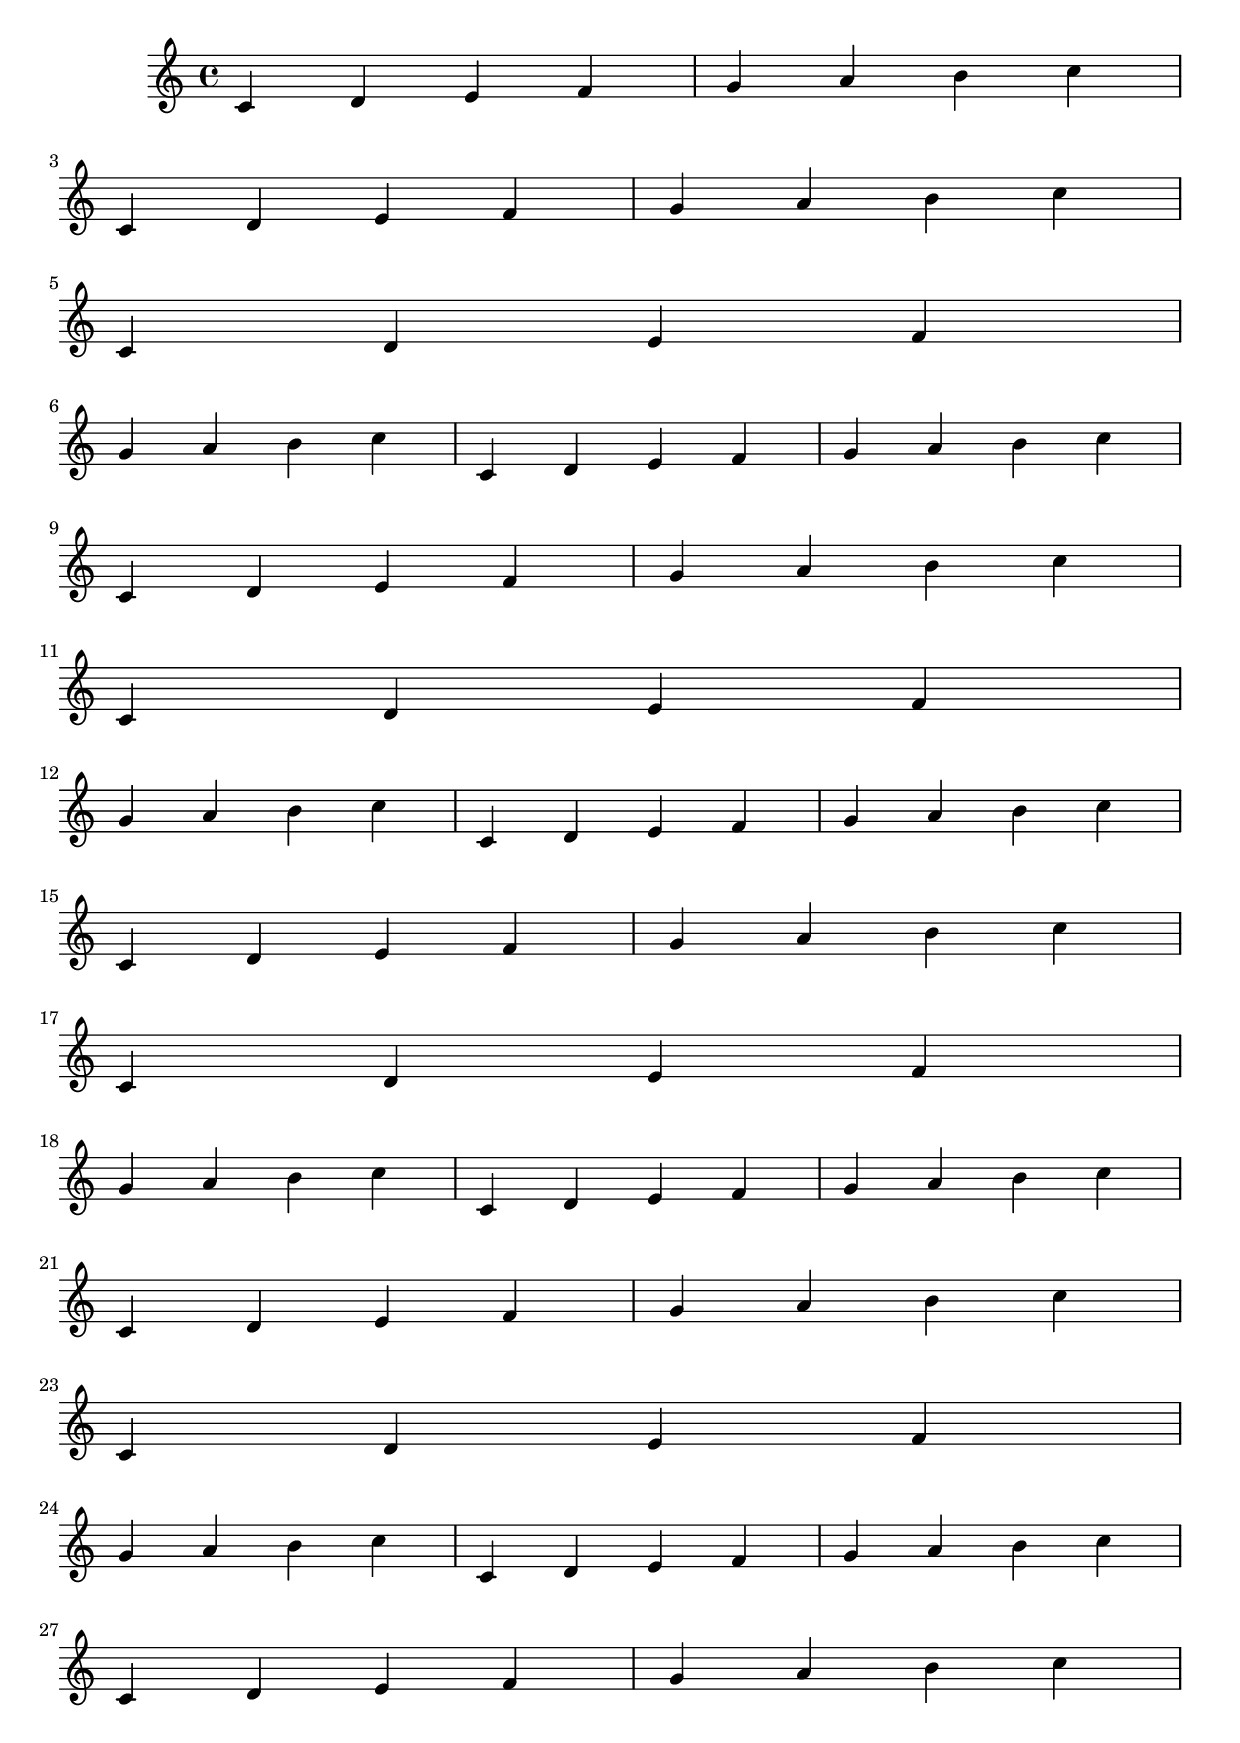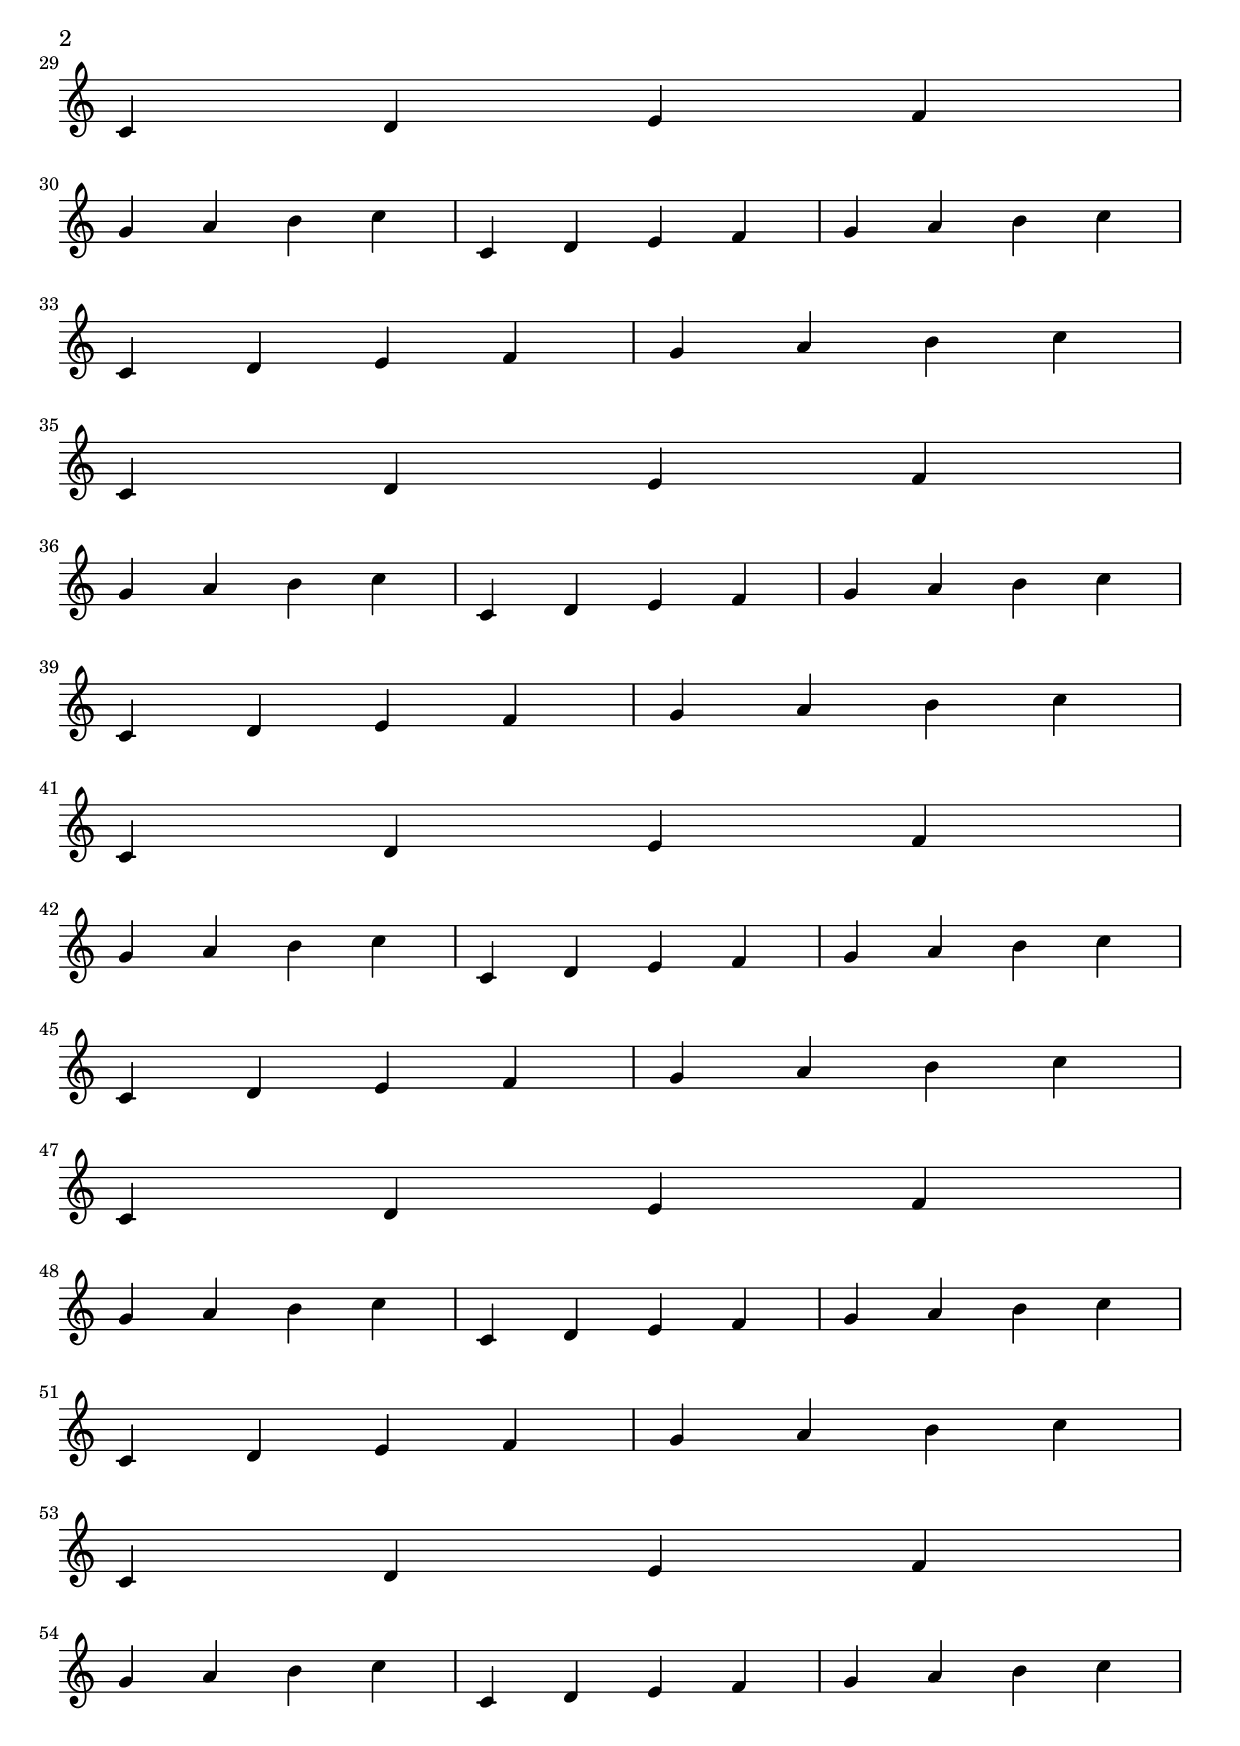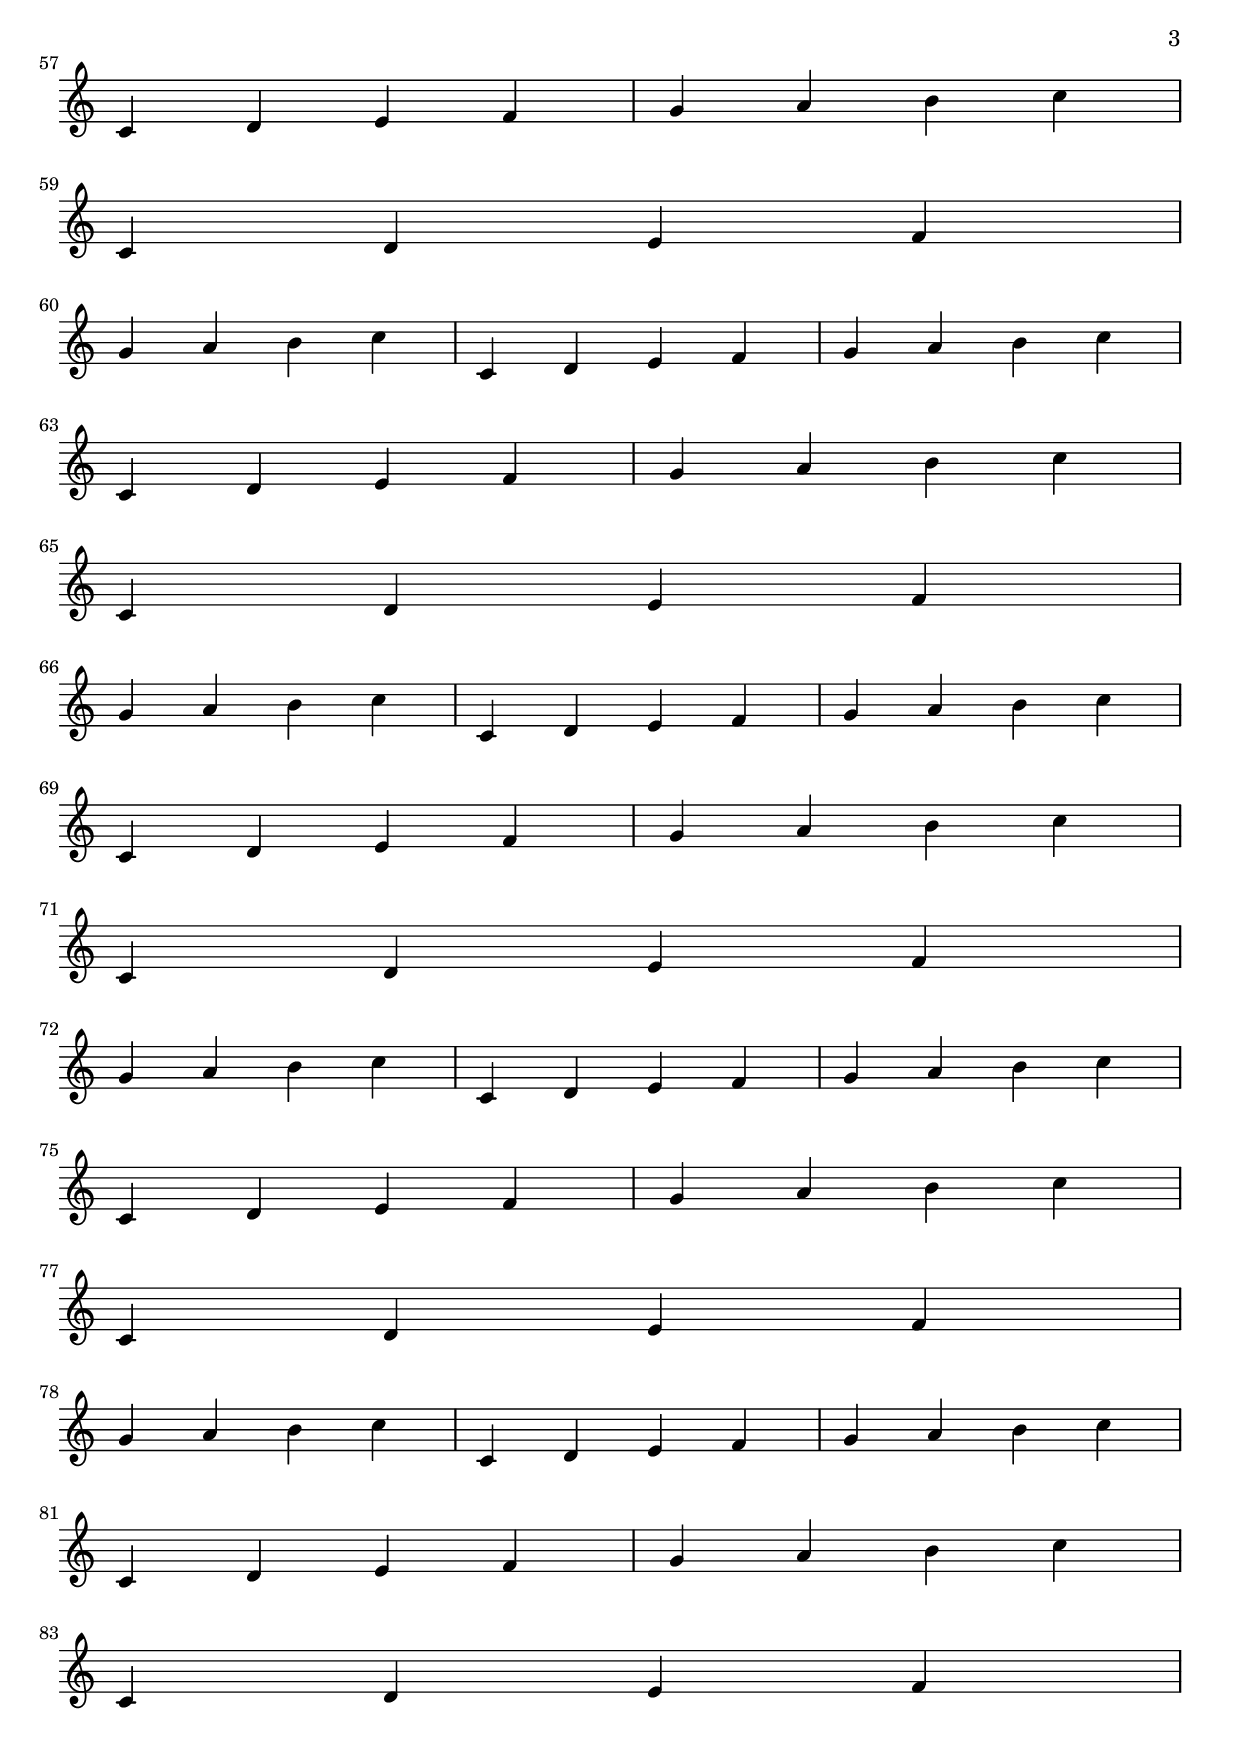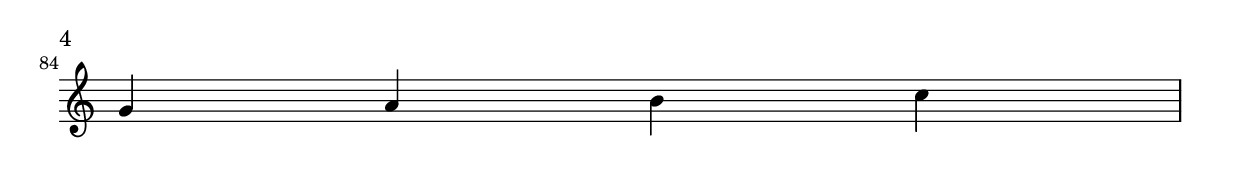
\version "2.13.51"

%ticker for the footnotes
#(define ticker 1)
#(define (tick) (set! ticker (+ 1 ticker)) (number->string (- ticker 1)))

%ticker for the score
#(define kludgeticker 1)
#(define (kludgetick) (set! kludgeticker (+ 1 kludgeticker)) (number->string (- kludgeticker 1)))

% appends a markup to a music event w/ the corret number
#(define (fn a)
  (ly:music-set-property! a 'elements (cons (make-music 'TextScriptEvent
                  'direction
                  1
                  'text
                  (markup #:line ("see" (kludgetick)))) (ly:music-property a 'elements))) a)

fooOne = 
\once \override Voice . NoteHead #'footnote = #(lambda (grob) (grob-interpret-markup grob (markup #:concat((tick) ".") "snarky")))

fooTwo = 
\once \override Voice . NoteHead #'footnote = #(lambda (grob) (grob-interpret-markup grob (markup #:concat((tick) ".") "pretentious")))

%takes care of incrementing the counters and providing the footnote.
bar = #(define-music-function (parser location m) (ly:music?)
(fn m))

\relative c' {
c d e f g a b c
\break c, \fooTwo \bar d e f g a b c
\break c, d e f \break g a \fooOne \bar b c
c, d e f g a b c
\break c, \fooTwo \bar d e f g a b c
\break c, d e f \break g a \fooOne \bar b c
c, d e f g a b c
\break c, \fooTwo \bar d e f g a b c
\break c, d e f \break g a \fooOne \bar b c
c, d e f g a b c
\break c, \fooTwo \bar d e f g a b c
\break c, d e f \break g a \fooOne \bar b c
c, d e f g a b c
\break c, \fooTwo \bar d e f g a b c
\break c, d e f \break g a \fooOne \bar b c
c, d e f g a b c
\break c, \fooTwo \bar d e f g a b c
\break c, d e f \break g a \fooOne \bar b c
c, d e f g a b c
\break c, \fooTwo \bar d e f g a b c
\break c, d e f \break g a \fooOne \bar b c
c, d e f g a b c
\break c, \fooTwo \bar d e f g a b c
\break c, d e f \break g a \fooOne \bar b c
c, d e f g a b c
\break c, \fooTwo \bar d e f g a b c
\break c, d e f \break g a \fooOne \bar b c
c, d e f g a b c
\break c, \fooTwo \bar d e f g a b c
\break c, d e f \break g a \fooOne \bar b c
c, d e f g a b c
\break c, \fooTwo \bar d e \fooOne \bar f \fooTwo \bar g \fooOne \bar a \fooTwo \bar b \fooOne \bar c
\break c, d \fooTwo \bar e \fooOne \bar f \break g \fooTwo \bar a \fooOne \bar b c
c, d e f g a b c
\break c, \fooTwo \bar d e f g a b c
\break c, d e f \break g a \fooOne \bar b c
c, d e f g a b c
\break c, \fooTwo \bar d e f g a b c
\break c, d e f \break g a \fooOne \bar b c
c, d e f g a b c
\break c, \fooTwo \bar d e f g a b c
\break c, d e f \break g a \fooOne \bar b c
}